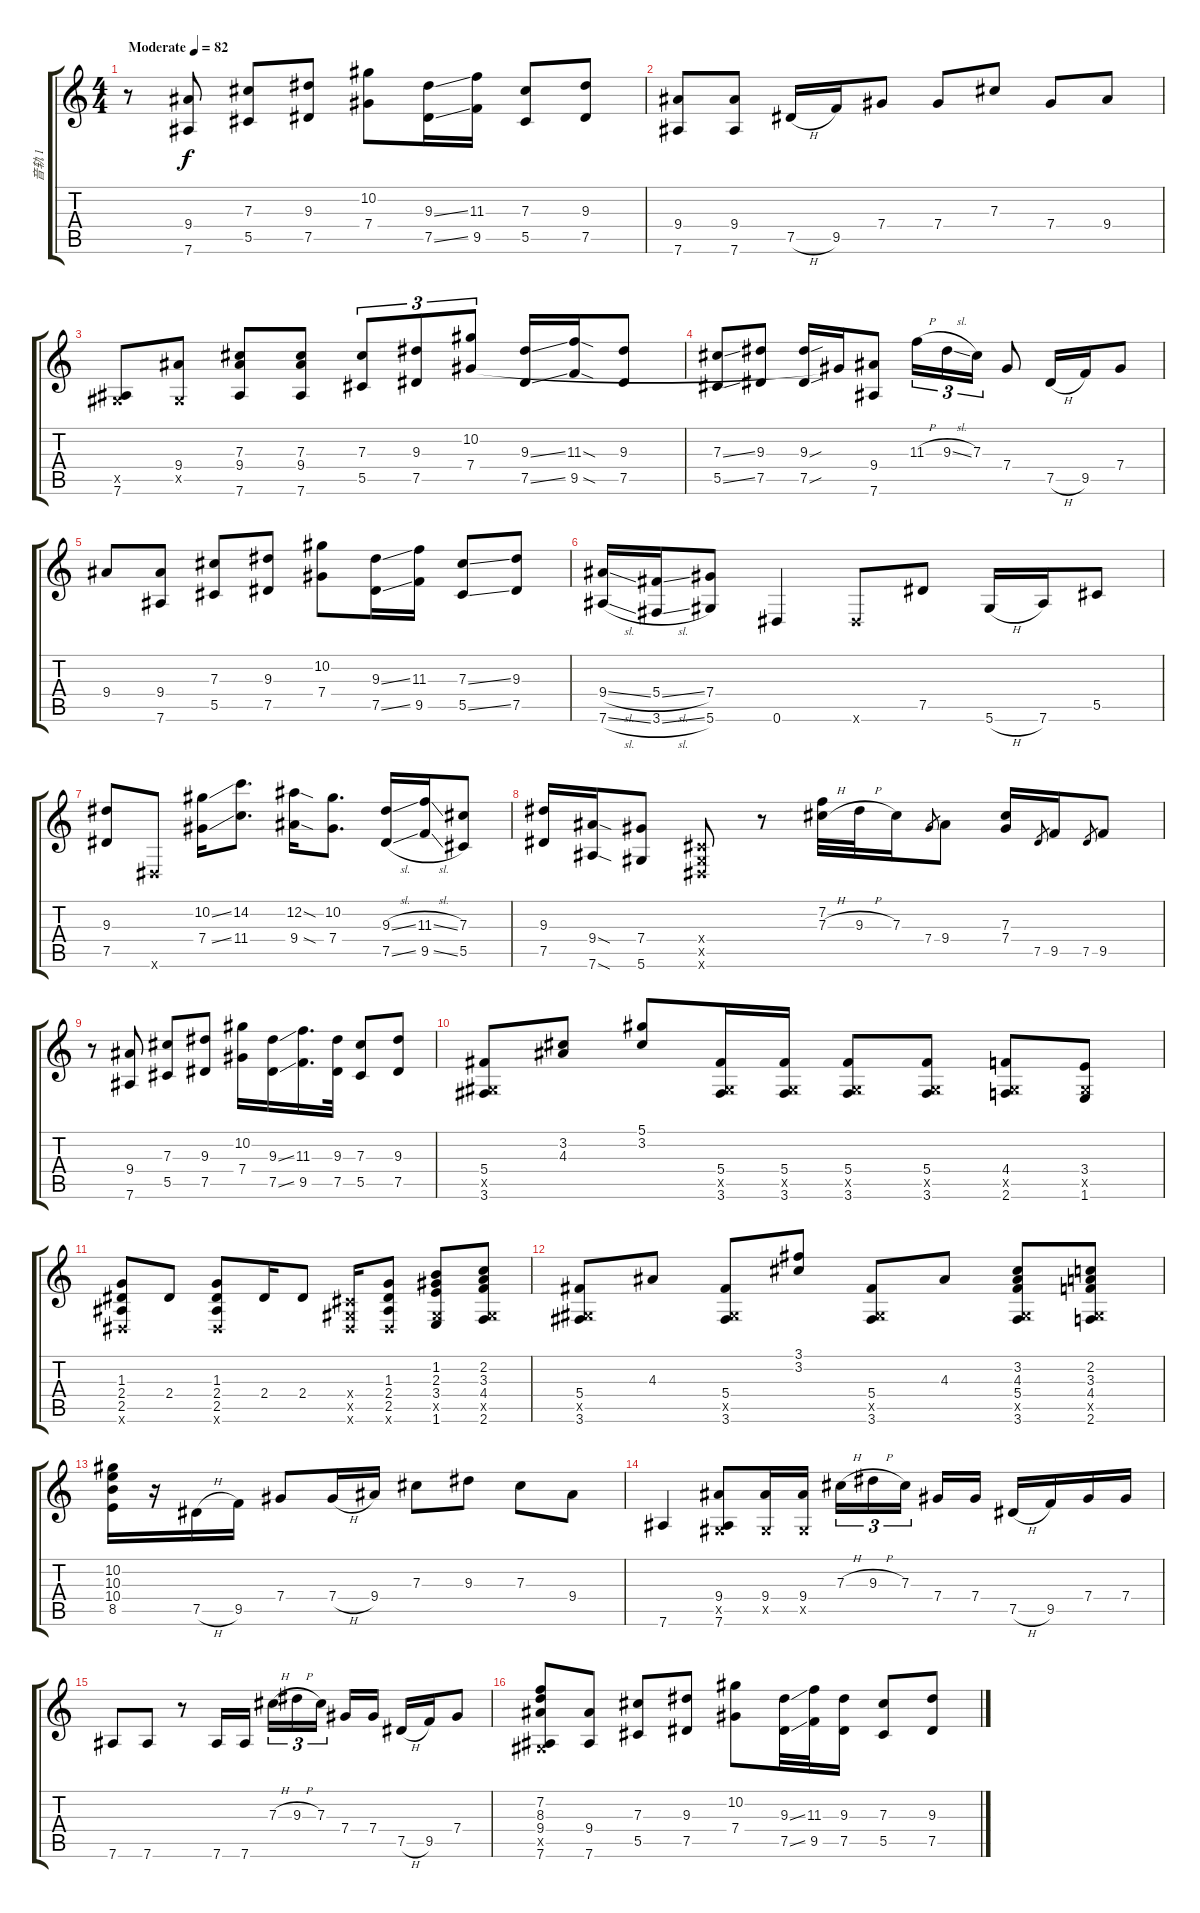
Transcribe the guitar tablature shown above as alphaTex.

\track ("音轨 1" "音轨 1") {instrument electricguitarjazz}
\staff {score tabs}
\tuning (Eb4 Bb3 Gb3 Db3 Ab2 Eb2) {hide}
\ts (4 4)
\tempo (82 "Moderate")
\clef g2
\ks c
r.8{dy f instrument electricguitarjazz} (9.4 7.6).8 (7.3 5.5).8 (9.3 7.5).8 (10.2 7.4).8 (9.3{ss} 7.5{ss}).16 (11.3 9.5).16 (7.3 5.5).8 (9.3 7.5).8 |
(9.4 7.6).8 (9.4 7.6).8 7.5{h}.16 9.5.16 7.4.8 7.4.8 7.3.8 7.4.8 9.4.8 |
(0.5{x} 7.6).8 (9.4 0.5{x}).8 (7.3 9.4 7.6).8 (7.3 9.4 7.6).8 (7.3 5.5).8{tu (3 2)} (9.3 7.5).8{tu (3 2)} (10.2 7.4).8{tu (3 2)} (9.3{ss} 7.5{ss}).16 (11.3{sod} 9.5{sod}).16 (9.3 7.5).8 |
(7.3{ss} 5.5{ss}).8 (9.3 7.5).8 (9.3{sou} 7.5{sou}).16 7.4{t}.16 (9.4 7.6).8 11.3{h}.16{tu (3 2)} 9.3{sl}.16{tu (3 2)} 7.3.16{tu (3 2)} 7.4.8 7.5{h}.16 9.5.16 7.4.8 |
9.4.8 (9.4 7.6).8 (7.3 5.5).8 (9.3 7.5).8 (10.2 7.4).8 (9.3{ss} 7.5{ss}).16 (11.3 9.5).16 (7.3{ss} 5.5{ss}).8 (9.3 7.5).8 |
(9.4{sl} 7.6{sl}).16 (5.4{sl} 3.6{sl}).16 (7.4 5.6).8 0.6.4 0.6{x}.8 7.5.8 5.6{h}.16 7.6.16 5.5.8 |
(9.3 7.5).8 0.6{x}.8 (10.2{ss} 7.4{ss}).16 (14.2 11.4).8{d} (12.2{sod} 9.4{sod}).16 (10.2 7.4).8{d} (9.3{sl} 7.5{sl}).16 (11.3{sl} 9.5{sl}).16 (7.3 5.5).8 |
(9.3 7.5).16 (9.4{sod} 7.6{sod}).16 (7.4 5.6).8 (0.4{x} 0.5{x} 0.6{x}).8 r.8 (7.2 7.3{h}).32 9.3{h}.32 7.3.16 7.4.8{gr} 9.4.8 (7.3 7.4).16 7.5.8{gr} 9.5.16 7.5.8{gr} 9.5.8 |
r.8 (9.4 7.6).8 (7.3 5.5).8 (9.3 7.5).8 (10.2 7.4).16 (9.3{ss} 7.5{ss}).16 (11.3 9.5).16{d} (9.3 7.5).32 (7.3 5.5).8 (9.3 7.5).8 |
(5.4 0.5{x} 3.6).8 (3.2 4.3).8 (5.1 3.2).8 (5.4 0.5{x} 3.6).16 (5.4 0.5{x} 3.6).16 (5.4 0.5{x} 3.6).8 (5.4 0.5{x} 3.6).8 (4.4 0.5{x} 2.6).8 (3.4 0.5{x} 1.6).8 |
(1.3 2.4 2.5 0.6{x}).8 2.4.8 (1.3 2.4 2.5 0.6{x}).8 2.4.16 2.4.8 (0.4{x} 0.5{x} 0.6{x}).16 (1.3 2.4 2.5 0.6{x}).8 (1.2 2.3 3.4 0.5{x} 1.6).8 (2.2 3.3 4.4 0.5{x} 2.6).8 |
(5.4 0.5{x} 3.6).8 4.3.8 (5.4 0.5{x} 3.6).8 (3.1 3.2).8 (5.4 0.5{x} 3.6).8 4.3.8 (3.2 4.3 5.4 0.5{x} 3.6).8 (2.2 3.3 4.4 0.5{x} 2.6).8 |
(10.2 10.3 10.4 8.5).16 r.16 7.5{h}.16 9.5.16 7.4.8 7.4{h}.16 9.4.16 7.3.8 9.3.8 7.3.8 9.4.8 |
7.6.4 (9.4 0.5{x} 7.6).8 (9.4 0.5{x}).16 (9.4 0.5{x}).16 7.3{h}.16{tu (3 2)} 9.3{h}.16{tu (3 2)} 7.3.16{tu (3 2) beam splitsecondary} 7.4.16 7.4.16 7.5{h}.16 9.5.16 7.4.16 7.4.16 |
7.6.8 7.6.8 r.8 7.6.16 7.6.16 7.3{h}.16{tu (3 2)} 9.3{h}.16{tu (3 2)} 7.3.16{tu (3 2) beam splitsecondary} 7.4.16 7.4.16 7.5{h}.16 9.5.16 7.4.8 |
(7.2 8.3 9.4 0.5{x} 7.6).8 (9.4 7.6).8 (7.3 5.5).8 (9.3 7.5).8 (10.2 7.4).8 (9.3{ss} 7.5{ss}).32 (11.3 9.5).32 (9.3 7.5).16 (7.3 5.5).8 (9.3 7.5).8
